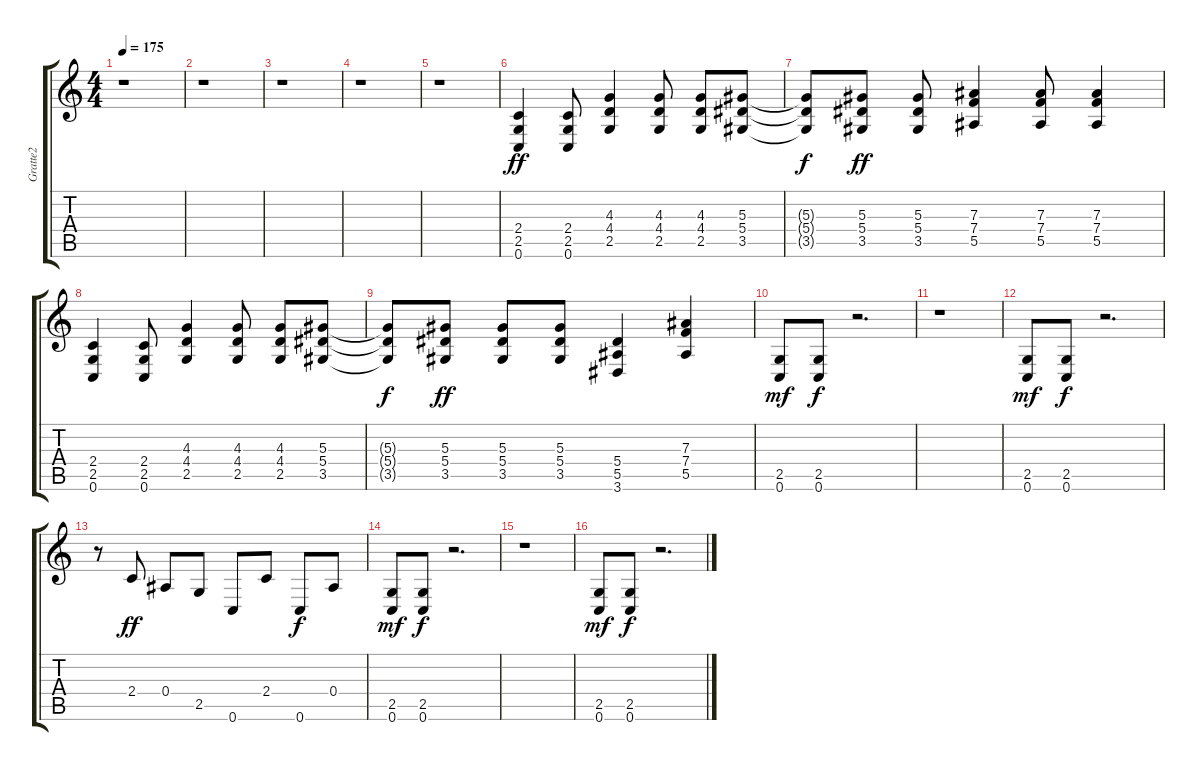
\track ("Gratte2" "Gratte2") {instrument distortionguitar}
\staff {score tabs}
\tuning (C4 G3 Eb3 Bb2 F2 C2) {hide}
\ts (4 4)
\tempo 175
\clef g2
\ks c
r.1{dy f} |
r.1 |
r.1 |
r.1 |
r.1 |
(2.4 2.5 0.6).4{dy ff} (2.4 2.5 0.6).8 (4.3 4.4 2.5).4 (4.3 4.4 2.5).8 (4.3 4.4 2.5).8 (5.3 5.4 3.5).8 |
(5.3{t} 5.4{t} 3.5{t}).8{dy f} (5.3 5.4 3.5).8{dy ff} (5.3 5.4 3.5).8 (7.3 7.4 5.5).4 (7.3 7.4 5.5).8 (7.3 7.4 5.5).4 |
(2.4 2.5 0.6).4 (2.4 2.5 0.6).8 (4.3 4.4 2.5).4 (4.3 4.4 2.5).8 (4.3 4.4 2.5).8 (5.3 5.4 3.5).8 |
(5.3{t} 5.4{t} 3.5{t}).8{dy f} (5.3 5.4 3.5).8{dy ff} (5.3 5.4 3.5).8 (5.3 5.4 3.5).8 (5.4 5.5 3.6).4 (7.3 7.4 5.5).4 |
(2.5 0.6).8{dy mf} (2.5 0.6).8{dy f} r.2{d} |
r.1 |
(2.5 0.6).8{dy mf} (2.5 0.6).8{dy f} r.2{d} |
r.8 2.4.8{dy ff} 0.4.8 2.5.8 0.6.8 2.4.8 0.6.8{dy f} 0.4.8 |
(2.5 0.6).8{dy mf} (2.5 0.6).8{dy f} r.2{d} |
r.1 |
(2.5 0.6).8{dy mf} (2.5 0.6).8{dy f} r.2{d}
